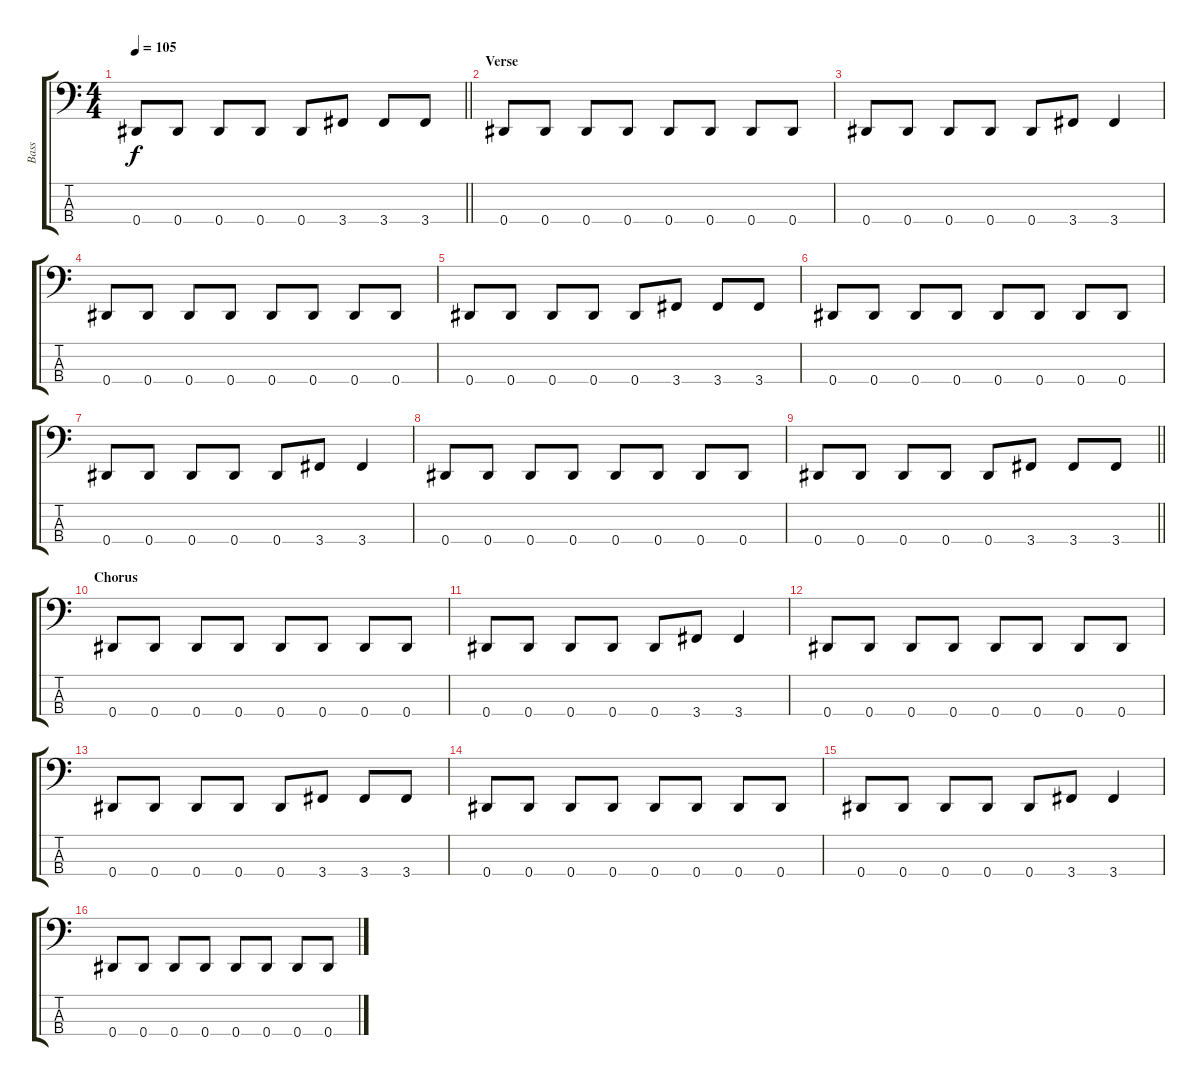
\track ("Bass" "Bass") {instrument electricbassfinger}
\staff {score tabs}
\tuning (Gb2 Db2 Ab1 Eb1) {hide}
\ts (4 4)
\tempo 105
\clef f4
\barLineRight lightlight
\ks c
0.4.8{dy f} 0.4.8 0.4.8 0.4.8 0.4.8 3.4.8 3.4.8 3.4.8 |
\section ("" "Verse")
0.4.8 0.4.8 0.4.8 0.4.8 0.4.8 0.4.8 0.4.8 0.4.8 |
0.4.8 0.4.8 0.4.8 0.4.8 0.4.8 3.4.8 3.4.4 |
0.4.8 0.4.8 0.4.8 0.4.8 0.4.8 0.4.8 0.4.8 0.4.8 |
0.4.8 0.4.8 0.4.8 0.4.8 0.4.8 3.4.8 3.4.8 3.4.8 |
0.4.8 0.4.8 0.4.8 0.4.8 0.4.8 0.4.8 0.4.8 0.4.8 |
0.4.8 0.4.8 0.4.8 0.4.8 0.4.8 3.4.8 3.4.4 |
0.4.8 0.4.8 0.4.8 0.4.8 0.4.8 0.4.8 0.4.8 0.4.8 |
\barLineRight lightlight
0.4.8 0.4.8 0.4.8 0.4.8 0.4.8 3.4.8 3.4.8 3.4.8 |
\section ("" "Chorus")
0.4.8 0.4.8 0.4.8 0.4.8 0.4.8 0.4.8 0.4.8 0.4.8 |
0.4.8 0.4.8 0.4.8 0.4.8 0.4.8 3.4.8 3.4.4 |
0.4.8 0.4.8 0.4.8 0.4.8 0.4.8 0.4.8 0.4.8 0.4.8 |
0.4.8 0.4.8 0.4.8 0.4.8 0.4.8 3.4.8 3.4.8 3.4.8 |
0.4.8 0.4.8 0.4.8 0.4.8 0.4.8 0.4.8 0.4.8 0.4.8 |
0.4.8 0.4.8 0.4.8 0.4.8 0.4.8 3.4.8 3.4.4 |
0.4.8 0.4.8 0.4.8 0.4.8 0.4.8 0.4.8 0.4.8 0.4.8
